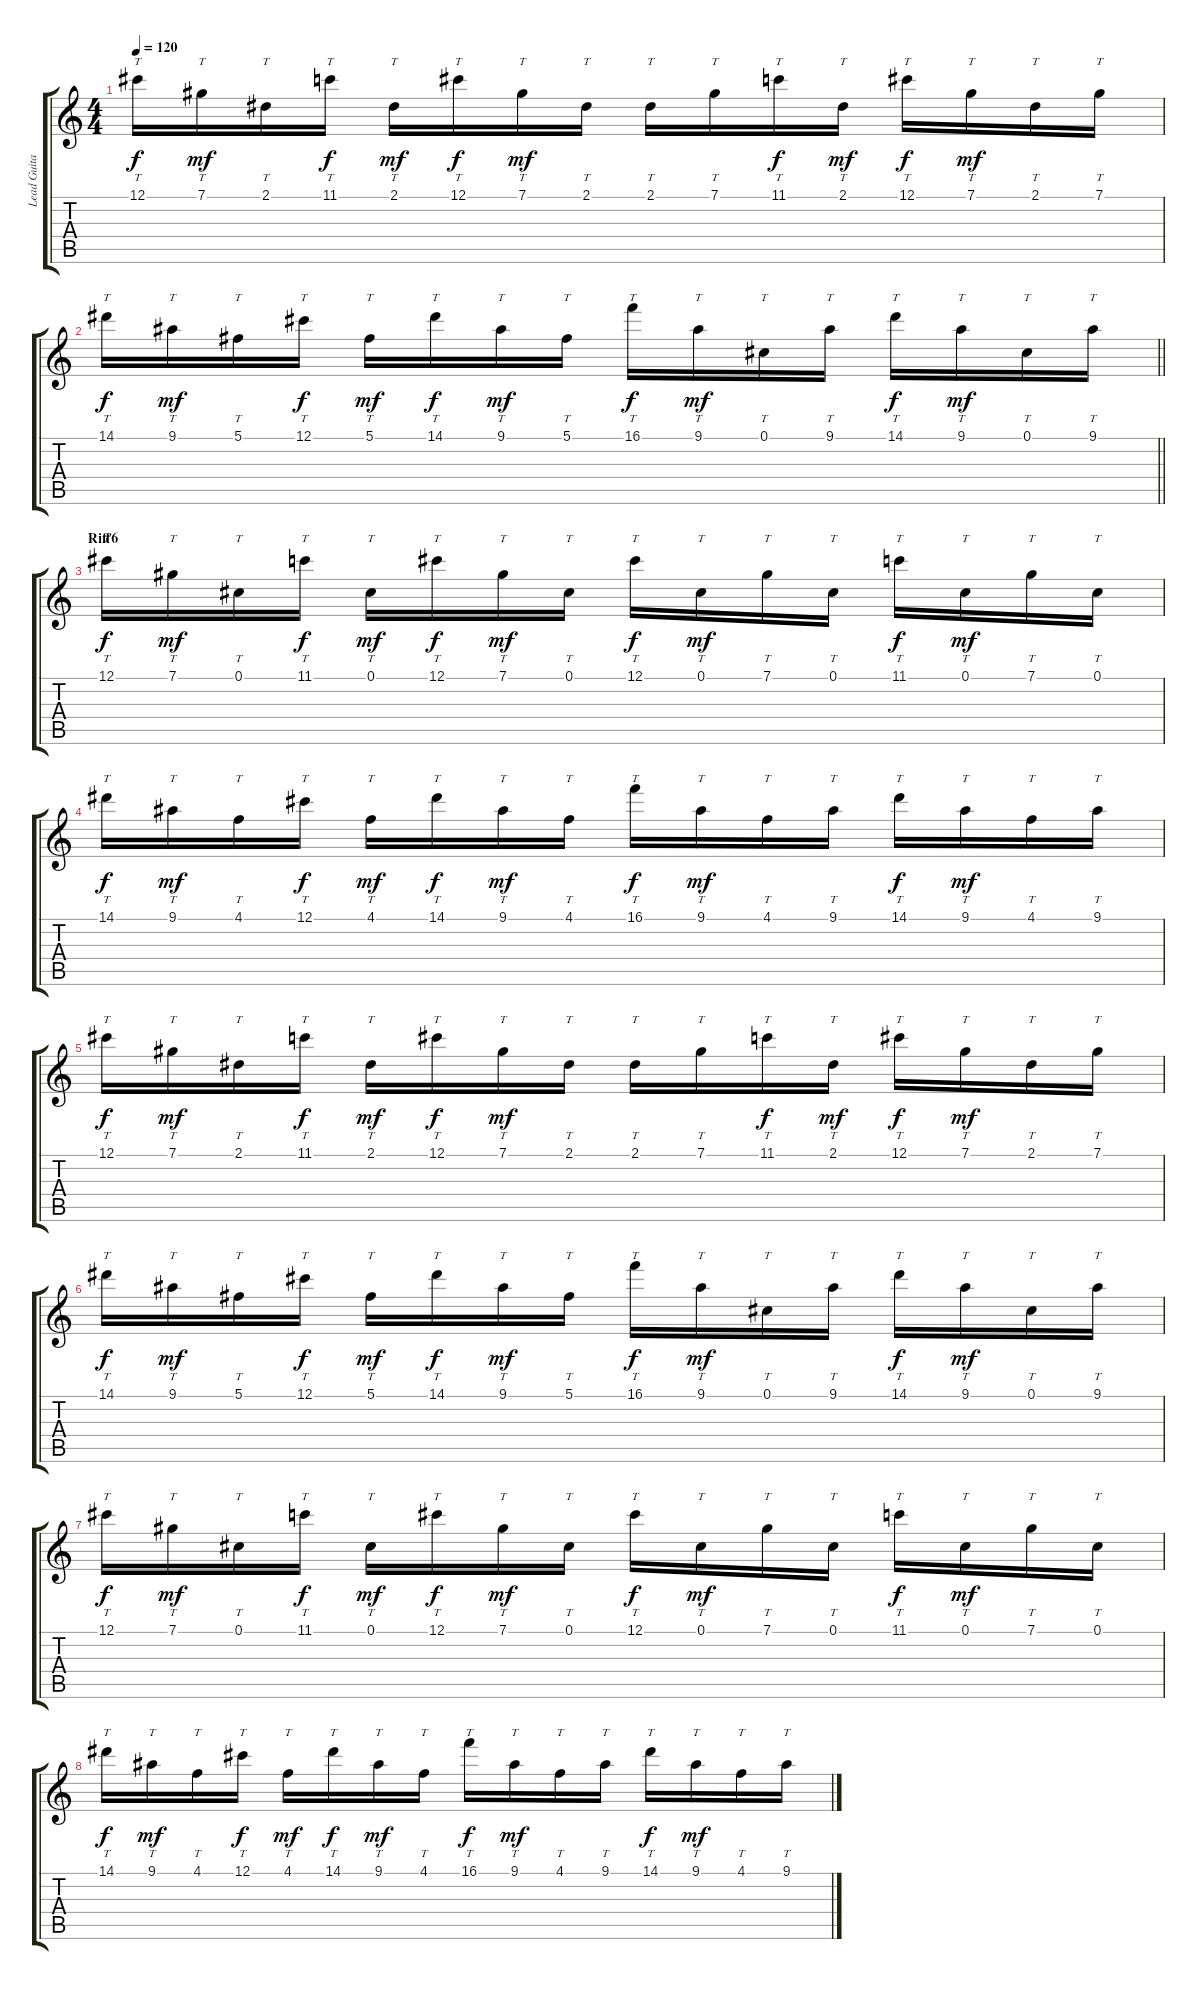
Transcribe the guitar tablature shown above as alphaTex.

\track ("Lead Guitar 2" "Lead Guita") {instrument overdrivenguitar}
\staff {score tabs}
\tuning (Db4 Ab3 E3 B2 Gb2 Db2) {hide}
\ts (4 4)
\tempo 120
\clef g2
\ks c
12.1.16{tt dy f} 7.1.16{tt dy mf} 2.1.16{tt} 11.1.16{tt dy f} 2.1.16{tt dy mf} 12.1.16{tt dy f} 7.1.16{tt dy mf} 2.1.16{tt} 2.1.16{tt} 7.1.16{tt} 11.1.16{tt dy f} 2.1.16{tt dy mf} 12.1.16{tt dy f} 7.1.16{tt dy mf} 2.1.16{tt} 7.1.16{tt} |
\barLineRight lightlight
14.1.16{tt dy f} 9.1.16{tt dy mf} 5.1.16{tt} 12.1.16{tt dy f} 5.1.16{tt dy mf} 14.1.16{tt dy f} 9.1.16{tt dy mf} 5.1.16{tt} 16.1.16{tt dy f} 9.1.16{tt dy mf} 0.1.16{tt} 9.1.16{tt} 14.1.16{tt dy f} 9.1.16{tt dy mf} 0.1.16{tt} 9.1.16{tt} |
\section ("" "Riff6")
12.1.16{tt dy f} 7.1.16{tt dy mf} 0.1.16{tt} 11.1.16{tt dy f} 0.1.16{tt dy mf} 12.1.16{tt dy f} 7.1.16{tt dy mf} 0.1.16{tt} 12.1.16{tt dy f} 0.1.16{tt dy mf} 7.1.16{tt} 0.1.16{tt} 11.1.16{tt dy f} 0.1.16{tt dy mf} 7.1.16{tt} 0.1.16{tt} |
14.1.16{tt dy f} 9.1.16{tt dy mf} 4.1.16{tt} 12.1.16{tt dy f} 4.1.16{tt dy mf} 14.1.16{tt dy f} 9.1.16{tt dy mf} 4.1.16{tt} 16.1.16{tt dy f} 9.1.16{tt dy mf} 4.1.16{tt} 9.1.16{tt} 14.1.16{tt dy f} 9.1.16{tt dy mf} 4.1.16{tt} 9.1.16{tt} |
12.1.16{tt dy f} 7.1.16{tt dy mf} 2.1.16{tt} 11.1.16{tt dy f} 2.1.16{tt dy mf} 12.1.16{tt dy f} 7.1.16{tt dy mf} 2.1.16{tt} 2.1.16{tt} 7.1.16{tt} 11.1.16{tt dy f} 2.1.16{tt dy mf} 12.1.16{tt dy f} 7.1.16{tt dy mf} 2.1.16{tt} 7.1.16{tt} |
14.1.16{tt dy f} 9.1.16{tt dy mf} 5.1.16{tt} 12.1.16{tt dy f} 5.1.16{tt dy mf} 14.1.16{tt dy f} 9.1.16{tt dy mf} 5.1.16{tt} 16.1.16{tt dy f} 9.1.16{tt dy mf} 0.1.16{tt} 9.1.16{tt} 14.1.16{tt dy f} 9.1.16{tt dy mf} 0.1.16{tt} 9.1.16{tt} |
12.1.16{tt dy f} 7.1.16{tt dy mf} 0.1.16{tt} 11.1.16{tt dy f} 0.1.16{tt dy mf} 12.1.16{tt dy f} 7.1.16{tt dy mf} 0.1.16{tt} 12.1.16{tt dy f} 0.1.16{tt dy mf} 7.1.16{tt} 0.1.16{tt} 11.1.16{tt dy f} 0.1.16{tt dy mf} 7.1.16{tt} 0.1.16{tt} |
14.1.16{tt dy f} 9.1.16{tt dy mf} 4.1.16{tt} 12.1.16{tt dy f} 4.1.16{tt dy mf} 14.1.16{tt dy f} 9.1.16{tt dy mf} 4.1.16{tt} 16.1.16{tt dy f} 9.1.16{tt dy mf} 4.1.16{tt} 9.1.16{tt} 14.1.16{tt dy f} 9.1.16{tt dy mf} 4.1.16{tt} 9.1.16{tt}
